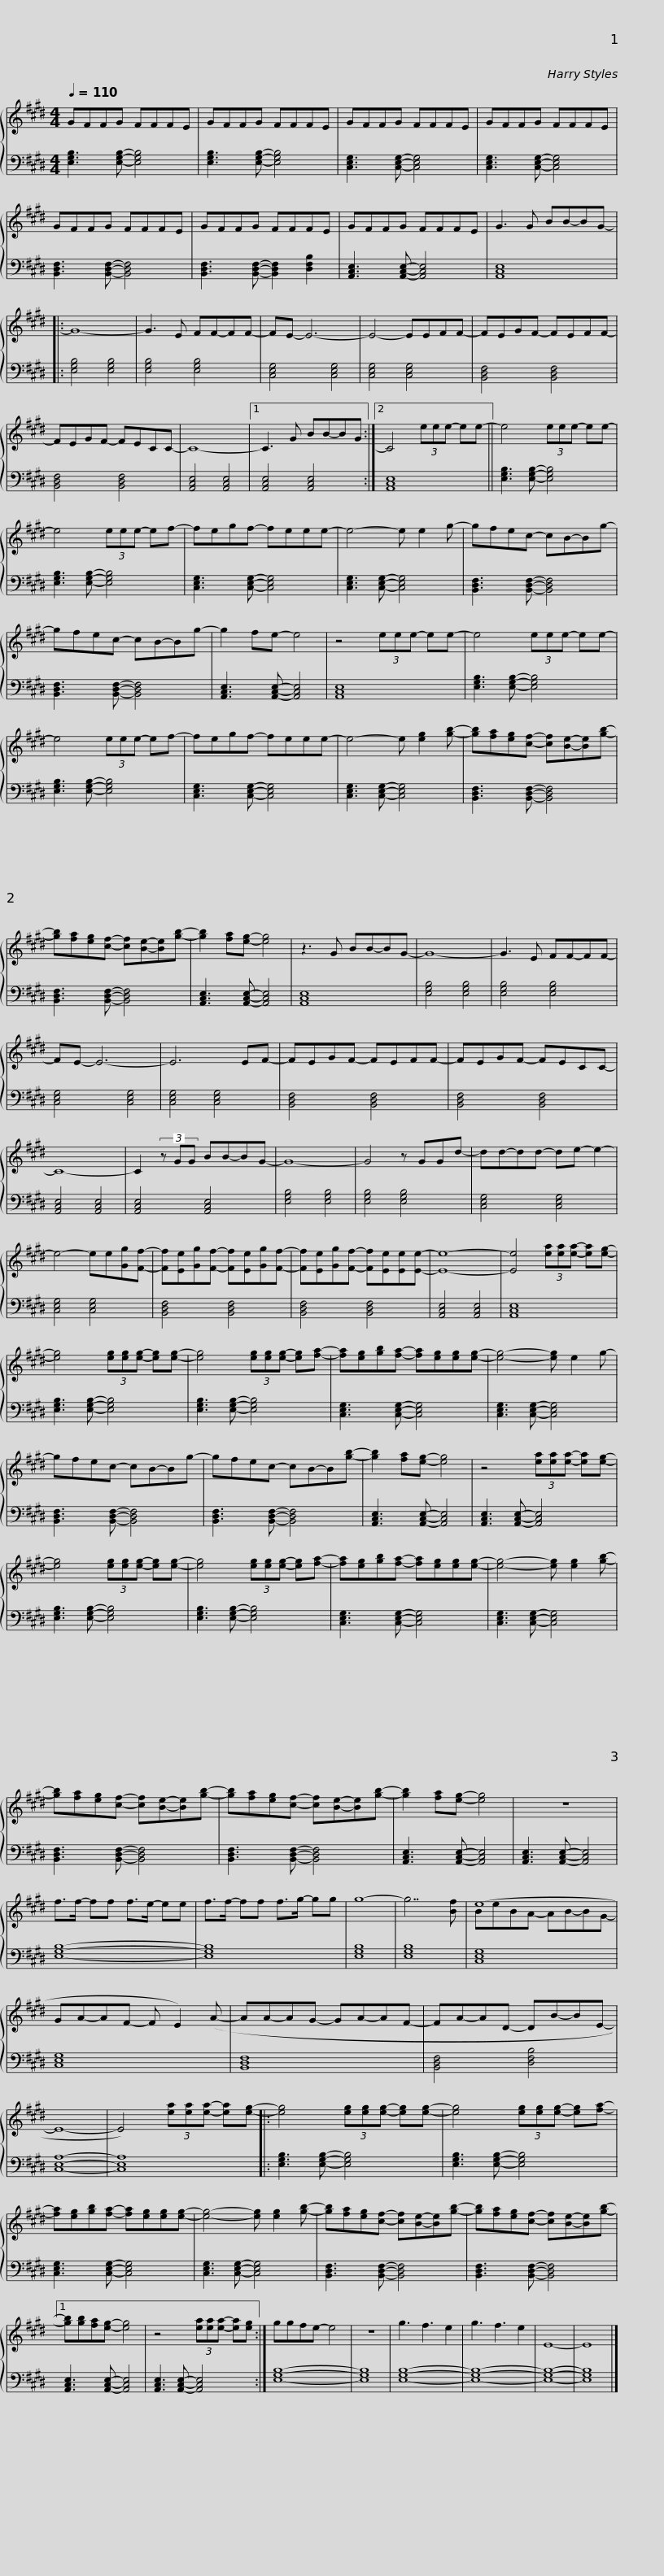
X:1
%%score { ( 1 3 ) | 2 }
L:1/8
Q:1/4=110
M:4/4
I:linebreak $
K:E
V:1 treble
V:3 treble
V:2 bass
V:1
 GFFG FFFE | GFFG FFFE | GFFG FFFE | GFFG FFFE |$ GFFG FFFE | %5
 GFFG FFFE | GFFG FFFE | G3 G BB-BG- |: G8- |$ G3 E FF-FF- | %10
 FE- E6- | E4- EEFF- | FEGF- FEFF- | FEGF- FECC- | C8- |1$ %15
 C3 G BB-BG :|2 C4 (3eee- ee- || e4 (3eee- ee- | e4 (3eee- ef- | fegf- feee- |$ %20
 e4- e e2 g- | gfec- cB-Bg- | gfec- cB-Bg- | g2 fe- e4 | z4 (3eee- ee- |$ %25
 e4 (3eee- ee- | e4 (3eee- ef- | fegf- feee- | e4- e [eg]2 [gb]- | [gb][fa][eg][cf]- [cf][Be]-[Be][gb]- |$ %30
 [gb][fa][eg][cf]- [cf][Be]-[Be][gb]- | [gb]2 [fa][eg]- [eg]4 | z3 G BB-BG- | G8- | G3 E FF-FF- | %35
 FE- E6- | E6 EF- |$ FEGF- FEFF- | FEGF- FECC- | C8- | %40
 C2 (3z GG BB-BG- | G8- | G4 z GGd- | dd-dd- de- e2- |$ e4- ee[Gg][Ff]- | %45
 [Ff][Ee][Gg][Ff]- [Ff][Ee][Gg][Ff]- | [Ff][Ee][Gg][Ff]- [Ff][Ee][Ee][Ee]- | [Ee]8- | [Ee]4 (3[ea][ea][ea]- [ea][eg]- | [eg]4 (3[eg][eg][eg]- [eg][eg]- |$ %50
 [eg]4 (3[eg][eg][eg]- [eg][fa]- | [fa][eg][gb][fa]- [fa][eg][eg][eg]- | [eg]4- [eg] e2 g- | gfec- cB-Bg- | gfec- cB-B[gb]- |$ %55
 [gb]2 [fa][eg]- [eg]4 | z4 (3[ea][ea][ea]- [ea][eg]- | [eg]4 (3[eg][eg][eg]- [eg][eg]- | [eg]4 (3[eg][eg][eg]- [eg][fa]- |$ [fa][eg][gb][fa]- [fa][eg][eg][eg]- | %60
 [eg]4- [eg] [eg]2 [gb]- | [gb][fa][eg][cf]- [cf][Be]-[Be][gb]- | [gb][fa][eg][cf]- [cf][Be]-[Be][gb]- | [gb]2 [fa][eg]- [eg]4 |$ z8 | %65
 f>f- ff f>e- ee | f>f- ff f>g- gg | g8- | g7 [Bf] | (e8 |$ %70
 GA-AF- F E2) (A- | AA-AG- GA-AF- | FA-AD- DB-BE- | E8- | E4) (3[ea][ea][ea]- [ea][eg]- |:$ %75
 [eg]4 (3[eg][eg][eg]- [eg][eg]- | [eg]4 (3[eg][eg][eg]- [eg][fa]- | [fa][eg][gb][fa]- [fa][eg][eg][eg]- | [eg]4- [eg] [eg]2 [gb]- |$ [gb][fa][eg][cf]- [cf][Be]-[Be][gb]- | %80
 [gb][fa][eg][cf]- [cf][Be]-[Be][gb]- |1 [gb][gb][fa][eg]- [eg]4 | z4 (3[ea][ea][ea]- [ea][eg] :|$ ggfe- e4 | z8 | %85
 g3 f3 e2 | g3 f3 e2 | E8- | E8 |] %89
V:2
 [E,G,B,]3 [E,G,B,]- [E,G,B,]4 | [E,G,B,]3 [E,G,B,]- [E,G,B,]4 | [C,E,G,]3 [C,E,G,]- [C,E,G,]4 | [C,E,G,]3 [C,E,G,]- [C,E,G,]4 |$ [B,,D,F,]3 [B,,D,F,]- [B,,D,F,]4 | %5
 [B,,D,F,]3 [B,,D,F,]- [B,,D,F,]2 [D,F,B,]2 | [A,,C,E,]3 [A,,C,E,]- [A,,C,E,]4 | [A,,C,E,]8 |: [E,G,B,]4 [E,G,B,]4 |$ [E,G,B,]4 [E,G,B,]4 | %10
 [C,E,G,]4 [C,E,G,]4 | [C,E,G,]4 [C,E,G,]4 | [B,,D,F,]4 [B,,D,F,]4 | [B,,D,F,]4 [B,,D,F,]4 | [A,,C,E,]4 [A,,C,E,]4 |1$ %15
 [A,,C,E,]4 [A,,C,E,]4 :|2 [A,,C,E,]8 || [E,G,B,]3 [E,G,B,]- [E,G,B,]4 | [E,G,B,]3 [E,G,B,]- [E,G,B,]4 | [C,E,G,]3 [C,E,G,]- [C,E,G,]4 |$ %20
 [C,E,G,]3 [C,E,G,]- [C,E,G,]4 | [B,,D,F,]3 [B,,D,F,]- [B,,D,F,]4 | [B,,D,F,]3 [B,,D,F,]- [B,,D,F,]4 | [A,,C,E,]3 [A,,C,E,]- [A,,C,E,]4 | [A,,C,E,]8 |$ %25
 [E,G,B,]3 [E,G,B,]- [E,G,B,]4 | [E,G,B,]3 [E,G,B,]- [E,G,B,]4 | [C,E,G,]3 [C,E,G,]- [C,E,G,]4 | [C,E,G,]3 [C,E,G,]- [C,E,G,]4 | [B,,D,F,]3 [B,,D,F,]- [B,,D,F,]4 |$ %30
 [B,,D,F,]3 [B,,D,F,]- [B,,D,F,]4 | [A,,C,E,]3 [A,,C,E,]- [A,,C,E,]4 | [A,,C,E,]8 | [E,G,B,]4 [E,G,B,]4 | [E,G,B,]4 [E,G,B,]4 | %35
 [C,E,G,]4 [C,E,G,]4 | [C,E,G,]4 [C,E,G,]4 |$ [B,,D,F,]4 [B,,D,F,]4 | [B,,D,F,]4 [B,,D,F,]4 | [A,,C,E,]4 [A,,C,E,]4 | %40
 [A,,C,E,]4 [A,,C,E,]4 | [E,G,B,]4 [E,G,B,]4 | [E,G,B,]4 [E,G,B,]4 | [C,E,G,]4 [C,E,G,]4 |$ [C,E,G,]4 [C,E,G,]4 | %45
 [B,,D,F,]4 [B,,D,F,]4 | [B,,D,F,]4 [B,,D,F,]4 | [A,,C,E,]4 [A,,C,E,]4 | [A,,C,E,]8 | [E,G,B,]3 [E,G,B,]- [E,G,B,]4 |$ %50
 [E,G,B,]3 [E,G,B,]- [E,G,B,]4 | [C,E,G,]3 [C,E,G,]- [C,E,G,]4 | [C,E,G,]3 [C,E,G,]- [C,E,G,]4 | [B,,D,F,]3 [B,,D,F,]- [B,,D,F,]4 | [B,,D,F,]3 [B,,D,F,]- [B,,D,F,]4 |$ %55
 [A,,C,E,]3 [A,,C,E,]- [A,,C,E,]4 | [A,,C,E,]3 [A,,C,E,]- [A,,C,E,]4 | [E,G,B,]3 [E,G,B,]- [E,G,B,]4 | [E,G,B,]3 [E,G,B,]- [E,G,B,]4 |$ [C,E,G,]3 [C,E,G,]- [C,E,G,]4 | %60
 [C,E,G,]3 [C,E,G,]- [C,E,G,]4 | [B,,D,F,]3 [B,,D,F,]- [B,,D,F,]4 | [B,,D,F,]3 [B,,D,F,]- [B,,D,F,]4 | [A,,C,E,]3 [A,,C,E,]- [A,,C,E,]4 |$ [A,,C,E,]3 [A,,C,E,]- [A,,C,E,]4 | %65
 [E,G,B,]8- | [E,G,B,]8 | [E,G,B,]8 | [E,G,B,]8 | [C,E,G,]8 |$ %70
 [C,E,G,]8 | [B,,D,F,]8 | [B,,D,F,]4 [D,F,B,]4 | [C,E,A,]8- | [C,E,A,]8 |:$ %75
 [E,G,B,]3 [E,G,B,]- [E,G,B,]4 | [E,G,B,]3 [E,G,B,]- [E,G,B,]4 | [C,E,G,]3 [C,E,G,]- [C,E,G,]4 | [C,E,G,]3 [C,E,G,]- [C,E,G,]4 |$ [B,,D,F,]3 [B,,D,F,]- [B,,D,F,]4 | %80
 [B,,D,F,]3 [B,,D,F,]- [B,,D,F,]4 |1 [A,,C,E,]3 [A,,C,E,]- [A,,C,E,]4 | [A,,C,E,]3 [A,,C,E,]- [A,,C,E,]4 :|$ [E,G,B,]8- | [E,G,B,]8 | %85
 [E,G,B,]8- | [E,G,B,]8- | [E,G,B,]8- | [E,G,B,]8 |] %89
V:3
 x8 | x8 | x8 | x8 |$ x8 | %5
 x8 | x8 | x8 |: x8 |$ x8 | %10
 x8 | x8 | x8 | x8 | x8 |1$ %15
 x8 :|2 x8 || x8 | x8 | x8 |$ %20
 x8 | x8 | x8 | x8 | x8 |$ %25
 x8 | x8 | x8 | x8 | x8 |$ %30
 x8 | x8 | x8 | x8 | x8 | %35
 x8 | x8 |$ x8 | x8 | x8 | %40
 x8 | x8 | x8 | x8 |$ x8 | %45
 x8 | x8 | x8 | x8 | x8 |$ %50
 x8 | x8 | x8 | x8 | x8 |$ %55
 x8 | x8 | x8 | x8 |$ x8 | %60
 x8 | x8 | x8 | x8 |$ x8 | %65
 x8 | x8 | x8 | x8 | BeBA- AB-BG- |$ %70
 x8 | x8 | x8 | x8 | x8 |:$ %75
 x8 | x8 | x8 | x8 |$ x8 | %80
 x8 |1 x8 | x8 :|$ x8 | x8 | %85
 x8 | x8 | x8 | x8 |] %89
